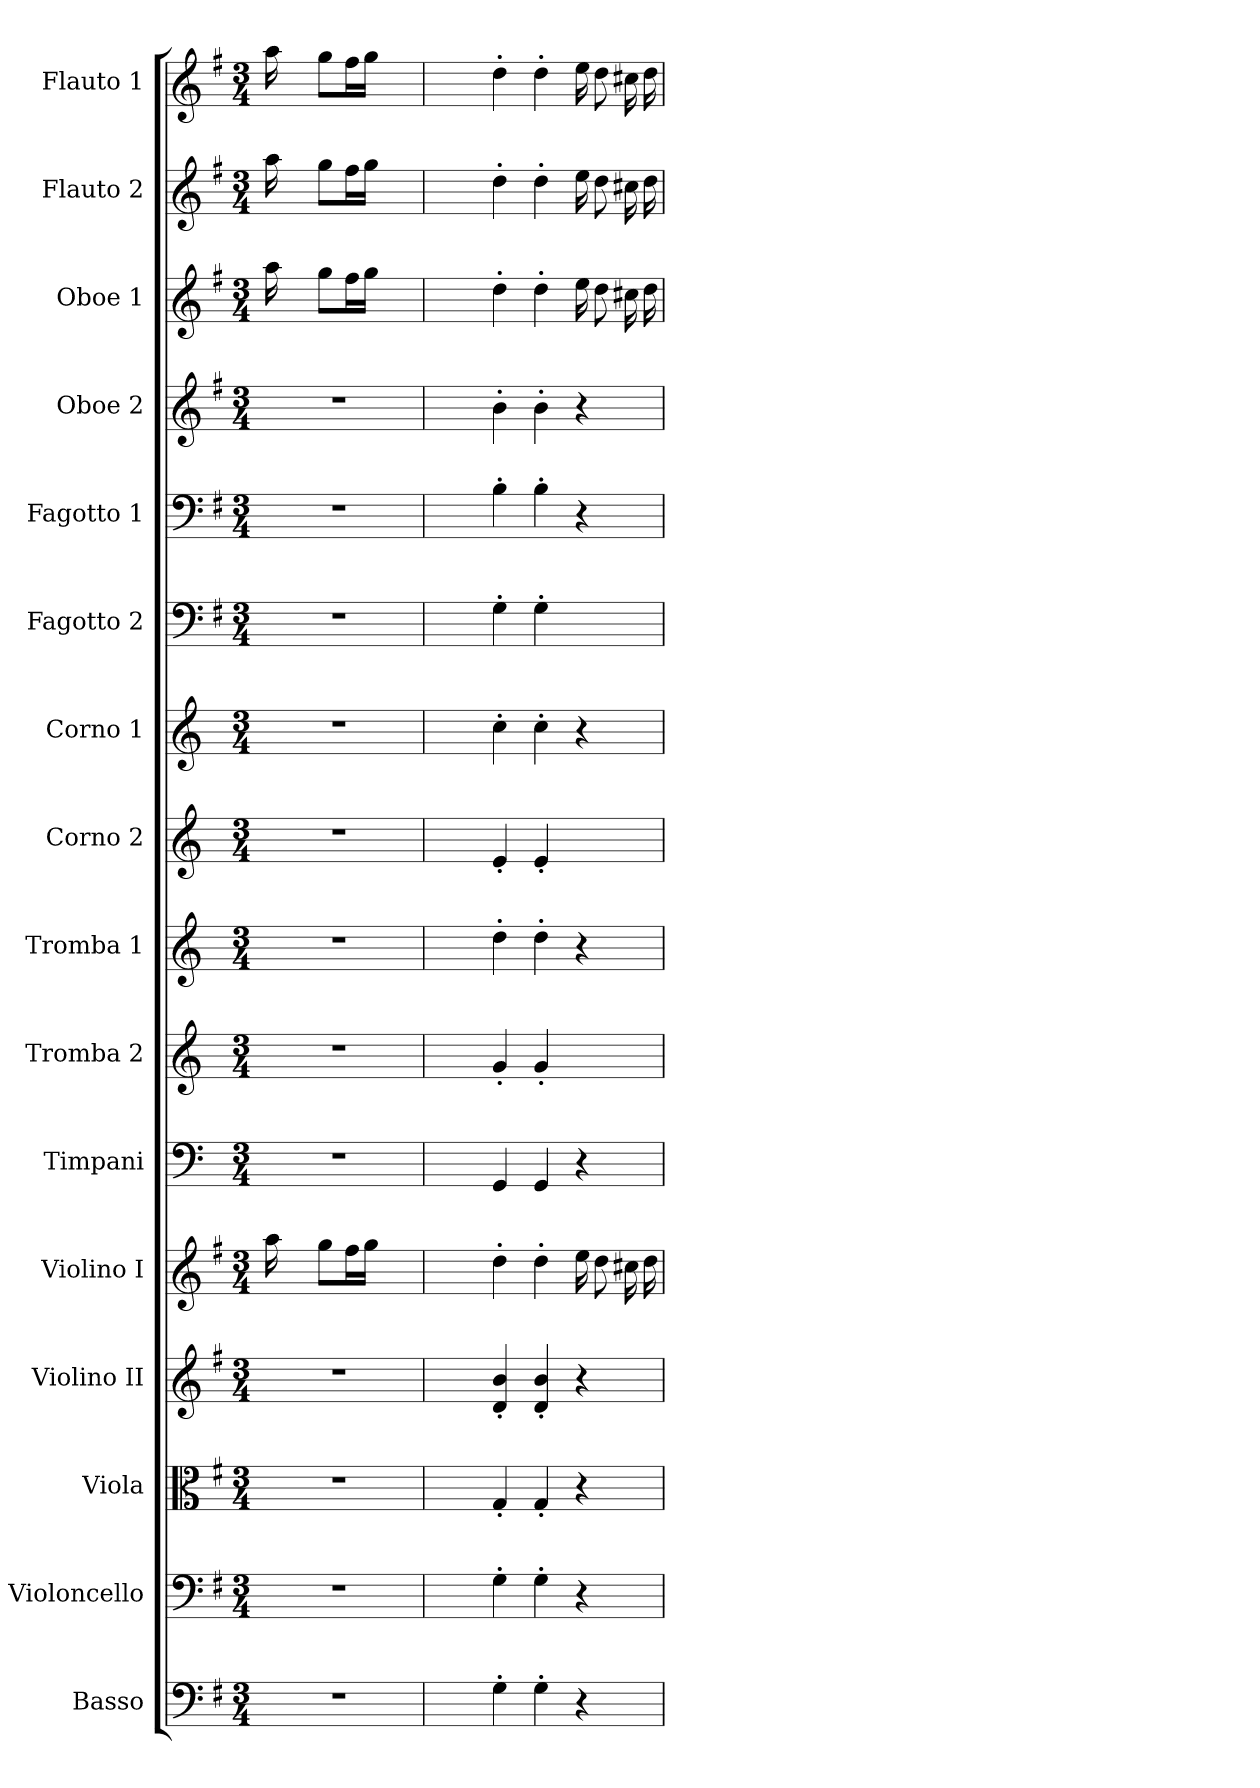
**kern	**kern	**kern	**kern	**kern	**kern	**kern	**kern	**kern	**kern	**kern	**kern	**kern	**kern	**kern	**kern
*part16	*part15	*part14	*part13	*part12	*part11	*part10	*part9	*part8	*part7	*part6	*part5	*part4	*part3	*part2	*part1
*staff16	*staff15	*staff14	*staff13	*staff12	*staff11	*staff10	*staff9	*staff8	*staff7	*staff6	*staff5	*staff4	*staff3	*staff2	*staff1
*I"Basso	*I"Violoncello	*I"Viola	*I"Violino II	*I"Violino I	*I"Timpani	*I"Tromba 2	*I"Tromba 1	*I"Corno 2	*I"Corno 1	*I"Fagotto 2	*I"Fagotto 1	*I"Oboe 2	*I"Oboe 1	*I"Flauto 2	*I"Flauto 1
*	*I'Vc	*I'Vla	*I'Vln	*I'Vln	*	*	*	*	*	*	*	*I'Ob	*I'Ob	*I'Fl	*I'Fl
*clefF4	*clefF4	*clefC3	*clefG2	*clefG2	*clefF4	*clefG2	*clefG2	*clefG2	*clefG2	*clefF4	*clefF4	*clefG2	*clefG2	*clefG2	*clefG2
*ITrd7c12	*	*	*	*	*	*ITrd1c2	*ITrd1c2	*ITrd3c5	*ITrd3c5	*	*	*	*	*	*
*k[f#]	*k[f#]	*k[f#]	*k[f#]	*k[f#]	*	*	*	*	*	*k[f#]	*k[f#]	*k[f#]	*k[f#]	*k[f#]	*k[f#]
*M3/4	*M3/4	*M3/4	*M3/4	*M3/4	*M3/4	*M3/4	*M3/4	*M3/4	*M3/4	*M3/4	*M3/4	*M3/4	*M3/4	*M3/4	*M3/4
=1	=1	=1	=1	=1	=1	=1	=1	=1	=1	=1	=1	=1	=1	=1	=1
2.r	2.r	2.r	2.r	16aa	2.r	2.r	2.r	2.r	2.r	2.r	2.r	2.r	16aa	16aa	16aa
.	.	.	.	8.ryy	.	.	.	.	.	.	.	.	8.ryy	8.ryy	8.ryy
.	.	.	.	8gg\L	.	.	.	.	.	.	.	.	8gg\L	8gg\L	8gg\L
.	.	.	.	16ff#\L	.	.	.	.	.	.	.	.	16ff#\L	16ff#\L	16ff#\L
.	.	.	.	16gg\JJ	.	.	.	.	.	.	.	.	16gg\JJ	16gg\JJ	16gg\JJ
.	.	.	.	4ryy	.	.	.	.	.	.	.	.	4ryy	4ryy	4ryy
=2	=2	=2	=2	=2	=2	=2	=2	=2	=2	=2	=2	=2	=2	=2	=2
2ryy	2ryy	2ryy	2ryy	2ryy	2ryy	2ryy	2ryy	2ryy	2ryy	2ryy	2ryy	2ryy	2ryy	2ryy	2ryy
4GG'	4G'	4G'	4d' 4b'	4dd'	4GG	4f'	4cc'	4B'	4g'	4G'	4B'	4b'	4dd'	4dd'	4dd'
4GG'	4G'	4G'	4d' 4b'	4dd'	4GG	4f'	4cc'	4B'	4g'	4G'	4B'	4b'	4dd'	4dd'	4dd'
4r	4r	4r	4r	16ee	4r	4ryy	4r	4ryy	4r	4ryy	4r	4r	16ee	16ee	16ee
.	.	.	.	8dd	.	.	.	.	.	.	.	.	8dd	8dd	8dd
.	.	.	.	16cc#X	.	.	.	.	.	.	.	.	16cc#X	16cc#X	16cc#X
16ryy	16ryy	16ryy	16ryy	16dd	16ryy	16ryy	16ryy	16ryy	16ryy	16ryy	16ryy	16ryy	16dd	16dd	16dd
=	=	=	=	=	=	=	=	=	=	=	=	=	=	=	=
*-	*-	*-	*-	*-	*-	*-	*-	*-	*-	*-	*-	*-	*-	*-	*-
